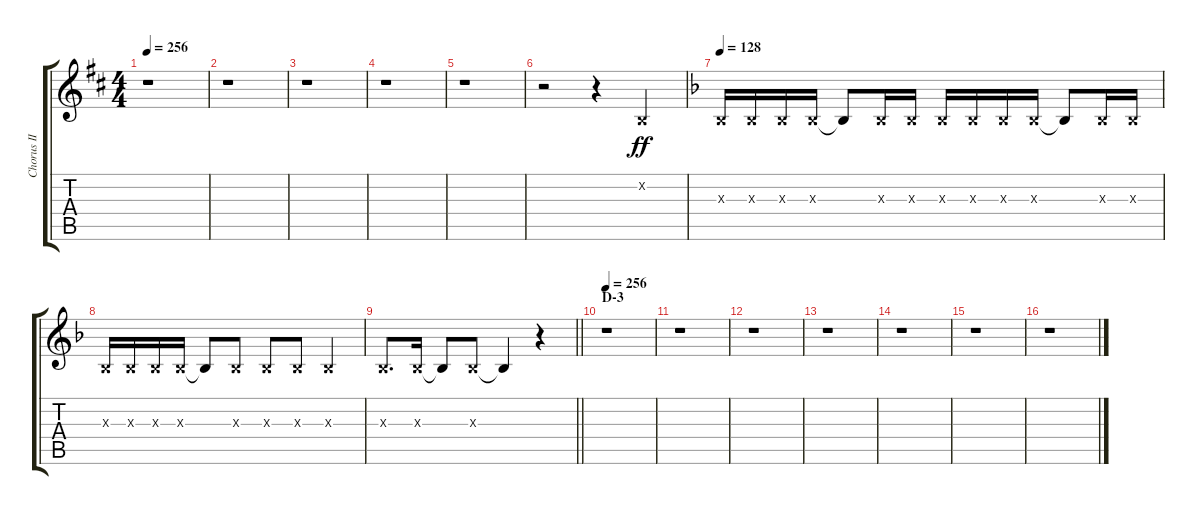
\track ("Chorus II" "Chorus II") {instrument voiceoohs}
\staff {score tabs}
\tuning (E4 B3 G3 D3 A2 E2) {hide}
\ts (4 4)
\tempo 256
\clef g2
\ks d
r.1{dy ff} |
r.1 |
r.1 |
r.1 |
r.1 |
r.2 r.4 0.2{x}.4 |
\tempo 128
\ks f
3.3{x}.16 3.3{x}.16 3.3{x}.16 3.3{x}.16 3.3{t}.8 3.3{x}.16 3.3{x}.16 3.3{x}.16 3.3{x}.16 3.3{x}.16 3.3{x}.16 3.3{t}.8 3.3{x}.16 3.3{x}.16 |
3.3{x}.16 3.3{x}.16 3.3{x}.16 3.3{x}.16 3.3{t}.8 3.3{x}.8 3.3{x}.8 3.3{x}.8 3.3{x}.4 |
\barLineRight lightlight
3.3{x}.8{d} 3.3{x}.16 3.3{t}.8 3.3{x}.8 3.3{t}.4 r.4 |
\section ("" "D-3")
\tempo 256
r.1 |
r.1 |
r.1 |
r.1 |
r.1 |
r.1 |
r.1
